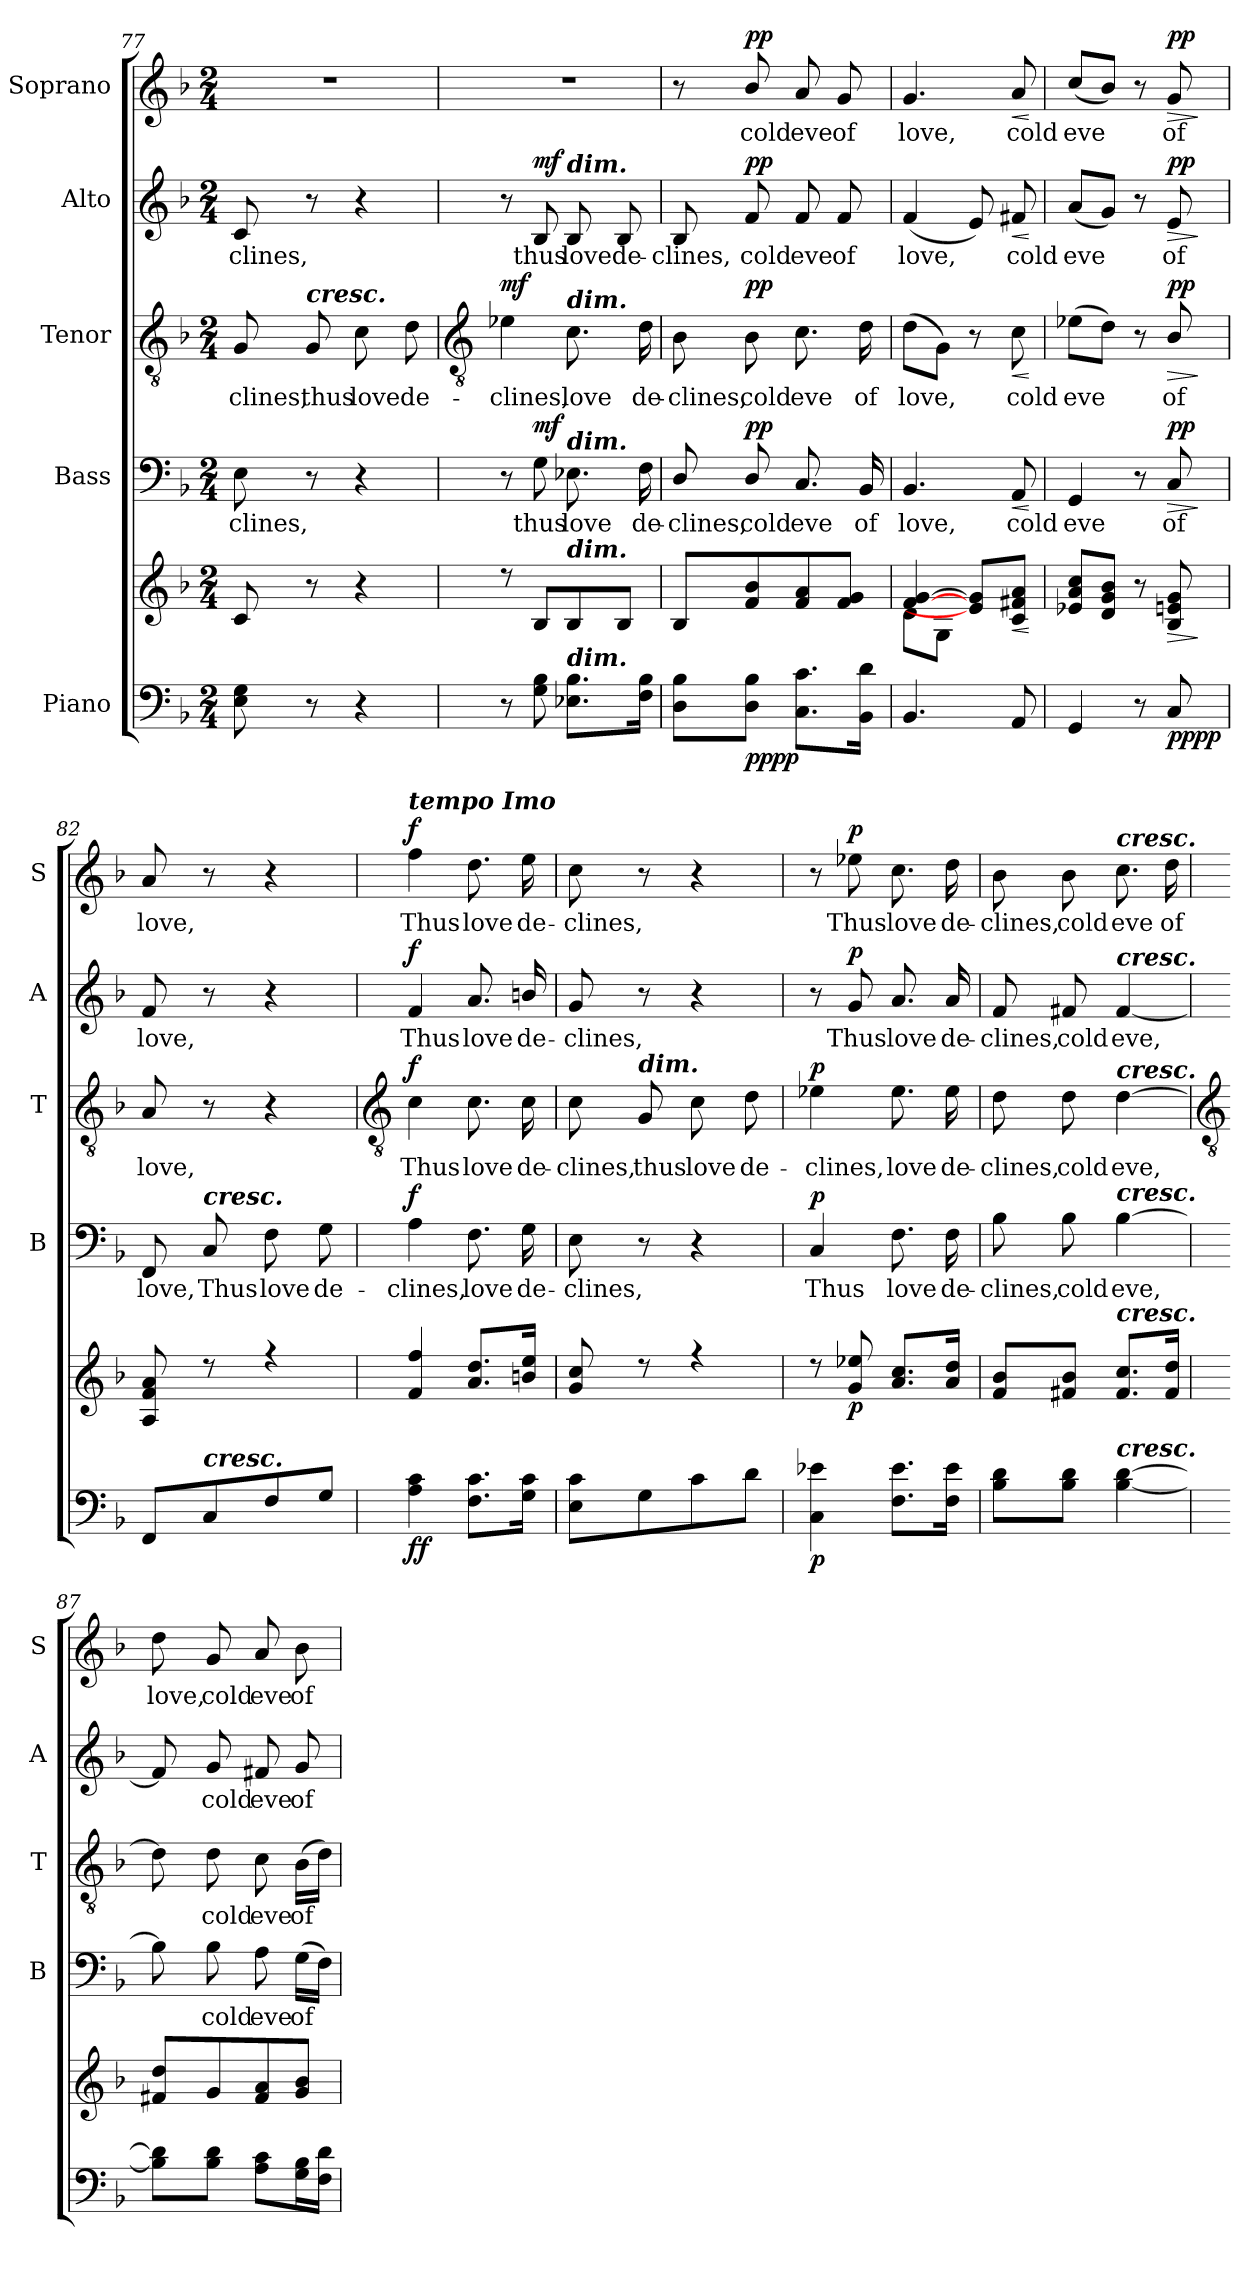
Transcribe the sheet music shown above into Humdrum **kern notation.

**kern	**kern	**dynam	**kern	**text	**dynam	**kern	**text	**dynam	**kern	**text	**dynam	**kern	**text	**dynam
*part5	*part5	*part5	*part4	*part4	*part4	*part3	*part3	*part3	*part2	*part2	*part2	*part1	*part1	*part1
*staff6	*staff5	*staff5/6	*staff4	*staff4	*staff4	*staff3	*staff3	*staff3	*staff2	*staff2	*staff2	*staff1	*staff1	*staff1
*I"Piano	*	*	*I"Bass	*	*	*I"Tenor	*	*	*I"Alto	*	*	*I"Soprano	*	*
*	*	*	*I'B	*	*	*I'T	*	*	*I'A	*	*	*I'S	*	*
*clefF4	*clefG2	*	*clefF4	*	*	*clefGv2	*	*	*clefG2	*	*	*clefG2	*	*
*k[b-]	*k[b-]	*	*k[b-]	*	*	*k[b-]	*	*	*k[b-]	*	*	*k[b-]	*	*
*F:	*F:	*	*F:	*	*	*F:	*	*	*F:	*	*	*F:	*	*
*M2/4	*M2/4	*	*M2/4	*	*	*M2/4	*	*	*M2/4	*	*	*M2/4	*	*
=77	=77	=77	=77	=77	=77	=77	=77	=77	=77	=77	=77	=77	=77	=77
!	!	!	!	!LO:LY:b	!	!	!LO:LY:b	!	!	!LO:LY:b	!	!LO:N:vis=1	!	!
8E\ 8G\	8c	.	8E	-clines,	.	8G	-clines,	.	8c	-clines,	.	2r	.	.
!	!	!	!	!	!	!LO:TX:a:Bi:t=cresc.	!	!	!	!	!	!	!	!
!	!	!	!	!	!	!	!LO:LY:b	!	!	!	!	!	!	!
8r	8r	.	8r	.	.	8G	thus	.	8r	.	.	.	.	.
!	!	!	!	!	!	!	!LO:LY:b	!	!	!	!	!	!	!
4r	4r	.	4r	.	.	8c	love	.	4r	.	.	.	.	.
!	!	!	!	!	!	!	!LO:LY:b	!	!	!	!	!	!	!
.	.	.	.	.	.	8d	de-	.	.	.	.	.	.	.
!!LO:LB:g=z
=78	=78	=78	=78	=78	=78	=78	=78	=78	=78	=78	=78	=78	=78	=78
*	*	*	*	*	*	*clefGv2	*	*	*	*	*	*	*	*
*	*^	*	*	*	*	*	*	*	*	*	*	*	*	*
!	!	!LO:N:vis=1	!	!	!	!	!	!LO:LY:b	!LO:DY:b	!	!	!	!LO:N:vis=1	!	!
8r	8r	2ryy	.	8r	.	.	4e-X	clines,	mf	8r	.	.	2r	.	.
!	!	!	!LO:DY:b=2	!	!LO:LY:b	!	!	!	!	!	!LO:LY:b	!	!	!	!
!	!	!	!LO:DY:n=1:b	!	!	!LO:DY:b	!	!	!	!	!	!LO:DY:b	!	!	!
8G 8B-	8B-L	.	mf mf	8G	thus	mf	.	.	.	8B-	thus	mf	.	.	.
!	!	!	!	!	!	!	!	!	!	!LO:TX:a:Bi:t=dim.	!	!	!	!	!
!	!	!	!	!	!	!	!LO:TX:a:Bi:t=dim.	!	!	!	!	!	!	!	!
!	!	!	!	!LO:TX:a:Bi:t=dim.	!	!	!	!	!	!	!	!	!	!	!
!	!LO:TX:a:Bi:t=dim.	!	!	!	!	!	!	!	!	!	!	!	!	!	!
!LO:TX:a:Bi:t=dim.	!	!	!	!	!	!	!	!	!	!	!	!	!	!	!
!	!	!	!	!	!LO:LY:b	!	!	!LO:LY:b	!	!	!LO:LY:b	!	!	!	!
8.E-X 8.B-L	8B-	.	.	8.E-X	love	.	8.c	love	.	8B-	love	.	.	.	.
!	!	!	!	!	!	!	!	!	!	!	!LO:LY:b	!	!	!	!
.	8B-J	.	.	.	.	.	.	.	.	8B-	de-	.	.	.	.
!	!	!	!	!	!LO:LY:b	!	!	!LO:LY:b	!	!	!	!	!	!	!
16F 16B-J	.	.	.	16F	de-	.	16d	de-	.	.	.	.	.	.	.
=79	=79	=79	=79	=79	=79	=79	=79	=79	=79	=79	=79	=79	=79	=79	=79
!	!	!LO:N:vis=1	!	!	!LO:LY:b	!	!	!LO:LY:b	!	!	!LO:LY:b	!	!	!	!
8D\ 8B-\L	8B-L	2ryy	.	8D/	-clines,	.	8B-	-clines,	.	8B-	-clines,	.	8r	.	.
!	!	!	!LO:DY:b=2	!	!LO:LY:b	!	!	!LO:LY:b	!	!	!LO:LY:b	!	!	!LO:LY:b	!
!	!	!	!LO:DY:n=1:b	!	!	!LO:DY:b	!	!	!LO:DY:b	!	!	!LO:DY:b	!	!	!LO:DY:b
8D\ 8B-\J	8f 8b-	.	pp pp	8D/	cold	pp	8B-	cold	pp	8f	cold	pp	8b-/	cold	pp
!	!	!	!	!	!LO:LY:b	!	!	!LO:LY:b	!	!	!LO:LY:b	!	!	!LO:LY:b	!
8.C 8.cL	8f 8a	.	.	8.C	eve	.	8.c	eve	.	8f	eve	.	8a	eve	.
!	!	!	!	!	!	!	!	!	!	!	!LO:LY:b	!	!	!LO:LY:b	!
.	8f 8gJ	.	.	.	.	.	.	.	.	8f	of	.	8g	of	.
!	!	!	!	!	!LO:LY:b	!	!	!LO:LY:b	!	!	!	!	!	!	!
16BB- 16dJ	.	.	.	16BB-	of	.	16d	of	.	.	.	.	.	.	.
=80	=80	=80	=80	=80	=80	=80	=80	=80	=80	=80	=80	=80	=80	=80	=80
!	!	!	!	!	!LO:LY:b	!	!	!LO:LY:b	!	!	!LO:LY:b	!	!	!LO:LY:b	!
4.BB-	[4f [4g	8d\L	.	4.BB-	love,	.	(>8dL	love,	.	(<4f	love,	.	4.g	love,	.
.	.	8G\J	.	.	.	.	8GJ)	.	.	.	.	.	.	.	.
.	8e] 8g]L	4ryy	.	.	.	.	8r	.	.	8e)	.	.	.	.	.
!	!	!	!LO:HP:b	!	!LO:LY:b	!LO:HP:b	!	!LO:LY:b	!LO:HP:b	!	!LO:LY:b	!LO:HP:b	!	!LO:LY:b	!LO:HP:b
8AA	8c 8f#X 8aJ	.	<	8AA	cold	<	8c	cold	<	8f#X	cold	<	8a	cold	<
*	*v	*v	*	*	*	*	*	*	*	*	*	*	*	*	*
.	.	[	.	.	[	.	.	[	.	.	[	.	.	[
=81	=81	=81	=81	=81	=81	=81	=81	=81	=81	=81	=81	=81	=81	=81
*	*^	*	*	*	*	*	*	*	*	*	*	*	*	*
!	!	!LO:N:vis=1	!	!	!LO:LY:b	!	!	!LO:LY:b	!	!	!LO:LY:b	!	!	!LO:LY:b	!
4GG	8e-X 8a 8ccL	2ryy	.	4GG	eve	.	(>8e-XL	eve	.	(<8aL	eve	.	(>8ccL	eve	.
.	8d/ 8g/ 8b-/J	.	.	.	.	.	8dJ)	.	.	8gJ)	.	.	8b-/J)	.	.
8r	8r	.	.	8r	.	.	8r	.	.	8r	.	.	8r	.	.
!	!	!	!LO:HP:b	!	!LO:LY:b	!LO:HP:b	!	!LO:LY:b	!LO:HP:b	!	!LO:LY:b	!LO:HP:b	!	!LO:LY:b	!LO:HP:b
!	!	!	!LO:DY:n=1:b=2	!	!	!	!	!	!	!	!	!	!	!	!
!	!	!	!LO:DY:n=2:b	!	!	!LO:DY:n=1:b	!	!	!LO:DY:n=1:b	!	!	!LO:DY:n=1:b	!	!	!LO:DY:n=1:b
8C	8B- 8en 8g	.	> pp pp	8C	of	> pp	8B-/	of	> pp	8e	of	> pp	8g	of	> pp
*	*v	*v	*	*	*	*	*	*	*	*	*	*	*	*	*
.	.	]	.	.	]	.	.	]	.	.	]	.	.	]
=82	=82	=82	=82	=82	=82	=82	=82	=82	=82	=82	=82	=82	=82	=82
*	*^	*	*	*	*	*	*	*	*	*	*	*	*	*
!	!	!LO:N:vis=1	!	!	!LO:LY:b	!	!	!LO:LY:b	!	!	!LO:LY:b	!	!	!LO:LY:b	!
8FFL	8A 8f 8a	2ryy	.	8FF	love,	.	8A	love,	.	8f	love,	.	8a	love,	.
!	!	!	!	!LO:TX:a:Bi:t=cresc.	!	!	!	!	!	!	!	!	!	!	!
!LO:TX:a:Bi:t=cresc.	!	!	!	!	!	!	!	!	!	!	!	!	!	!	!
!	!	!	!	!	!LO:LY:b	!	!	!	!	!	!	!	!	!	!
8C	8r	.	.	8C	Thus	.	8r	.	.	8r	.	.	8r	.	.
!	!	!	!	!	!LO:LY:b	!	!	!	!	!	!	!	!	!	!
8F	4r	.	.	8F	love	.	4r	.	.	4r	.	.	4r	.	.
!	!	!	!	!	!LO:LY:b	!	!	!	!	!	!	!	!	!	!
8GJ	.	.	.	8G	de-	.	.	.	.	.	.	.	.	.	.
!!LO:LB:g=z
=83	=83	=83	=83	=83	=83	=83	=83	=83	=83	=83	=83	=83	=83	=83	=83
*	*	*	*	*	*	*	*clefGv2	*	*	*	*	*	*	*	*
!	!	!	!	!	!	!	!	!	!	!	!	!	!LO:TX:a:Bi:t=tempo Imo	!	!
!	!	!LO:N:vis=1	!LO:DY:b=2	!	!LO:LY:b	!	!	!LO:LY:b	!	!	!LO:LY:b	!	!	!LO:LY:b	!
!	!	!	!LO:DY:n=1:b	!	!	!LO:DY:b	!	!	!LO:DY:b	!	!	!LO:DY:b	!	!	!LO:DY:b
4A 4c	4f 4ff	2ryy	f f	4A	-clines,	f	4c	Thus	f	4f	Thus	f	4ff	Thus	f
!	!	!	!	!	!LO:LY:b	!	!	!LO:LY:b	!	!	!LO:LY:b	!	!	!LO:LY:b	!
8.F 8.cL	8.a 8.ddL	.	.	8.F	love	.	8.c	love	.	8.a	love	.	8.dd	love	.
!	!	!	!	!	!LO:LY:b	!	!	!LO:LY:b	!	!	!LO:LY:b	!	!	!LO:LY:b	!
16G 16cJ	16bn 16eeJ	.	.	16G	de-	.	16c	de-	.	16bn/	de-	.	16ee	de-	.
=84	=84	=84	=84	=84	=84	=84	=84	=84	=84	=84	=84	=84	=84	=84	=84
!	!	!LO:N:vis=1	!	!	!LO:LY:b	!	!	!LO:LY:b	!	!	!LO:LY:b	!	!	!LO:LY:b	!
8E 8cL	8g 8cc	2ryy	.	8E	-clines,	.	8c	-clines,	.	8g	-clines,	.	8cc	-clines,	.
!	!	!	!	!	!	!	!LO:TX:a:Bi:t=dim.	!	!	!	!	!	!	!	!
!	!	!	!	!	!	!	!	!LO:LY:b	!	!	!	!	!	!	!
8G	8r	.	.	8r	.	.	8G	thus	.	8r	.	.	8r	.	.
!	!	!	!	!	!	!	!	!LO:LY:b	!	!	!	!	!	!	!
8c	4r	.	.	4r	.	.	8c	love	.	4r	.	.	4r	.	.
!	!	!	!	!	!	!	!	!LO:LY:b	!	!	!	!	!	!	!
8dJ	.	.	.	.	.	.	8d	de-	.	.	.	.	.	.	.
=85	=85	=85	=85	=85	=85	=85	=85	=85	=85	=85	=85	=85	=85	=85	=85
!	!	!LO:N:vis=1	!LO:DY:b=2	!	!LO:LY:b	!LO:DY:b	!	!LO:LY:b	!LO:DY:b	!	!	!	!	!	!
4C 4e-X	8r	2ryy	p	4C	Thus	p	4e-X	clines,	p	8r	.	.	8r	.	.
!	!	!	!LO:DY:b	!	!	!	!	!	!	!	!LO:LY:b	!LO:DY:b	!	!LO:LY:b	!LO:DY:b
.	8g 8ee-X	.	p	.	.	.	.	.	.	8g	Thus	p	8ee-X	Thus	p
!	!	!	!	!	!LO:LY:b	!	!	!LO:LY:b	!	!	!LO:LY:b	!	!	!LO:LY:b	!
8.F 8.e-L	8.a 8.ccL	.	.	8.F	love	.	8.e-	love	.	8.a	love	.	8.cc	love	.
!	!	!	!	!	!LO:LY:b	!	!	!LO:LY:b	!	!	!LO:LY:b	!	!	!LO:LY:b	!
16F 16e-J	16a 16ddJ	.	.	16F	de-	.	16e-	de-	.	16a	de-	.	16dd	de-	.
=86	=86	=86	=86	=86	=86	=86	=86	=86	=86	=86	=86	=86	=86	=86	=86
!	!	!LO:N:vis=1	!	!	!LO:LY:b	!	!	!LO:LY:b	!	!	!LO:LY:b	!	!	!LO:LY:b	!
8B- 8dL	8f 8b-L	2ryy	.	8B-	-clines,	.	8d	-clines,	.	8f	-clines,	.	8b-	-clines,	.
!	!	!	!	!	!LO:LY:b	!	!	!LO:LY:b	!	!	!LO:LY:b	!	!	!LO:LY:b	!
8B- 8dJ	8f#X 8b-J	.	.	8B-	cold	.	8d	cold	.	8f#X	cold	.	8b-	cold	.
!	!	!	!	!	!	!	!	!	!	!	!	!	!LO:TX:a:Bi:t=cresc.	!	!
!	!	!	!	!	!	!	!	!	!	!LO:TX:a:Bi:t=cresc.	!	!	!	!	!
!	!	!	!	!	!	!	!LO:TX:a:Bi:t=cresc.	!	!	!	!	!	!	!	!
!	!	!	!	!LO:TX:a:Bi:t=cresc.	!	!	!	!	!	!	!	!	!	!	!
!	!LO:TX:a:Bi:t=cresc.	!	!	!	!	!	!	!	!	!	!	!	!	!	!
!LO:TX:a:Bi:t=cresc.	!	!	!	!	!	!	!	!	!	!	!	!	!	!	!
!	!	!	!	!	!LO:LY:b	!	!	!LO:LY:b	!	!	!LO:LY:b	!	!	!LO:LY:b	!
[4B- [4d	8.f# 8.ccL	.	.	[4B-	eve,	.	[4d	eve,	.	[4f#	eve,	.	8.cc	eve	.
!	!	!	!	!	!	!	!	!	!	!	!	!	!	!LO:LY:b	!
.	16f# 16ddJ	.	.	.	.	.	.	.	.	.	.	.	16dd	of	.
!!LO:LB:g=z
=87	=87	=87	=87	=87	=87	=87	=87	=87	=87	=87	=87	=87	=87	=87	=87
*	*	*	*	*	*	*	*clefGv2	*	*	*	*	*	*	*	*
!	!	!LO:N:vis=1	!	!	!	!	!	!	!	!	!	!	!	!LO:LY:b	!
8B-] 8d]L	8f#X 8ddL	2ryy	.	8B-]	.	.	8d]	.	.	8f#]	.	.	8dd	love,	.
!	!	!	!	!	!LO:LY:b	!	!	!LO:LY:b	!	!	!LO:LY:b	!	!	!LO:LY:b	!
8B- 8dJ	8g	.	.	8B-	cold	.	8d	cold	.	8g	cold	.	8g	cold	.
!	!	!	!	!	!LO:LY:b	!	!	!LO:LY:b	!	!	!LO:LY:b	!	!	!LO:LY:b	!
8A 8cL	8f# 8a	.	.	8A	eve	.	8c	eve	.	8f#	eve	.	8a	eve	.
!	!	!	!	!	!LO:LY:b	!	!	!LO:LY:b	!	!	!LO:LY:b	!	!	!LO:LY:b	!
16G 16B-L	8g 8b-J	.	.	(>16GLL	of	.	(>16B-LL	of	.	8g	of	.	8b-	of	.
16F 16dJJ	.	.	.	16FJJ)	.	.	16dJJ)	.	.	.	.	.	.	.	.
*	*v	*v	*	*	*	*	*	*	*	*	*	*	*	*	*
=	=	=	=	=	=	=	=	=	=	=	=	=	=	=
*-	*-	*-	*-	*-	*-	*-	*-	*-	*-	*-	*-	*-	*-	*-
